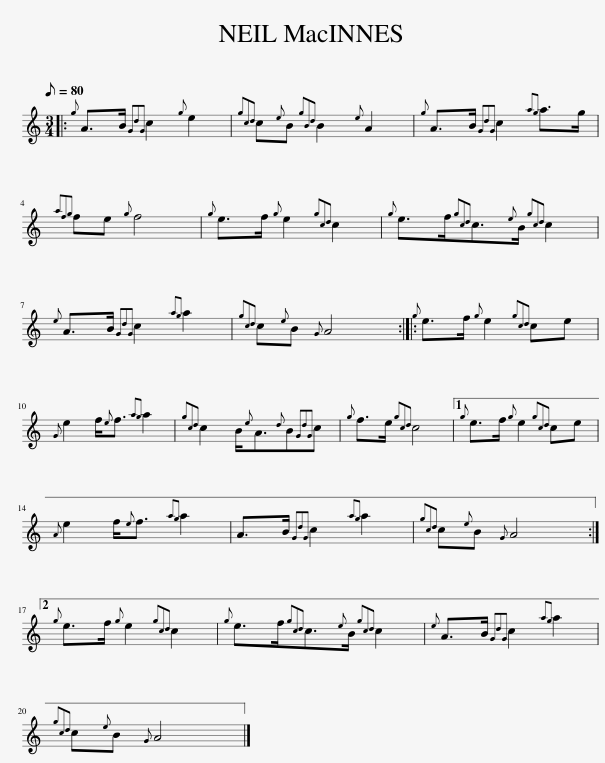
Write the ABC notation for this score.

X:1
L:1/8
Q:1/8=80
M:3/4
I:linebreak $
K:C
V:1 treble
V:1
|:{g} A>B{GdG} c2{g} e2 |{gcd} c{e}B{gBd} B2{e} A2 |{g} A>B{GdG} c2{ag} a>g |${afg} fe{g} f4 |{g} e>f{g} e2{gcd} c2 | %5
{g} e>f{gcd}c3/2{e}B/{gcd} c2 |${e} A>B{GdG} c2{ag} a2 |{gcd} c{e}B{G} A4 ::{g} e>f{g} e2{gcd} ce |${G} e2 f/{e}f3/2{ag} a2 | %10
{gcd} c2 B/{e}A3/2{d}B{GdG}c |{g} f>e{gcd} c4 |1{g} e>f{g} e2{gcd} ce |${A} e2 f/{e}f3/2{ag} a2 | A>B{GdG} c2{ag} a2 | %15
{gcd} c{e}B{G} A4 :|2${g} e>f{g} e2{gcd} c2 |{g} e>f{gcd}c3/2{e}B/{gcd} c2 |{e} A>B{GdG} c2{ag} a2 |${gcd} c{e}B{G} A4 |] %20
